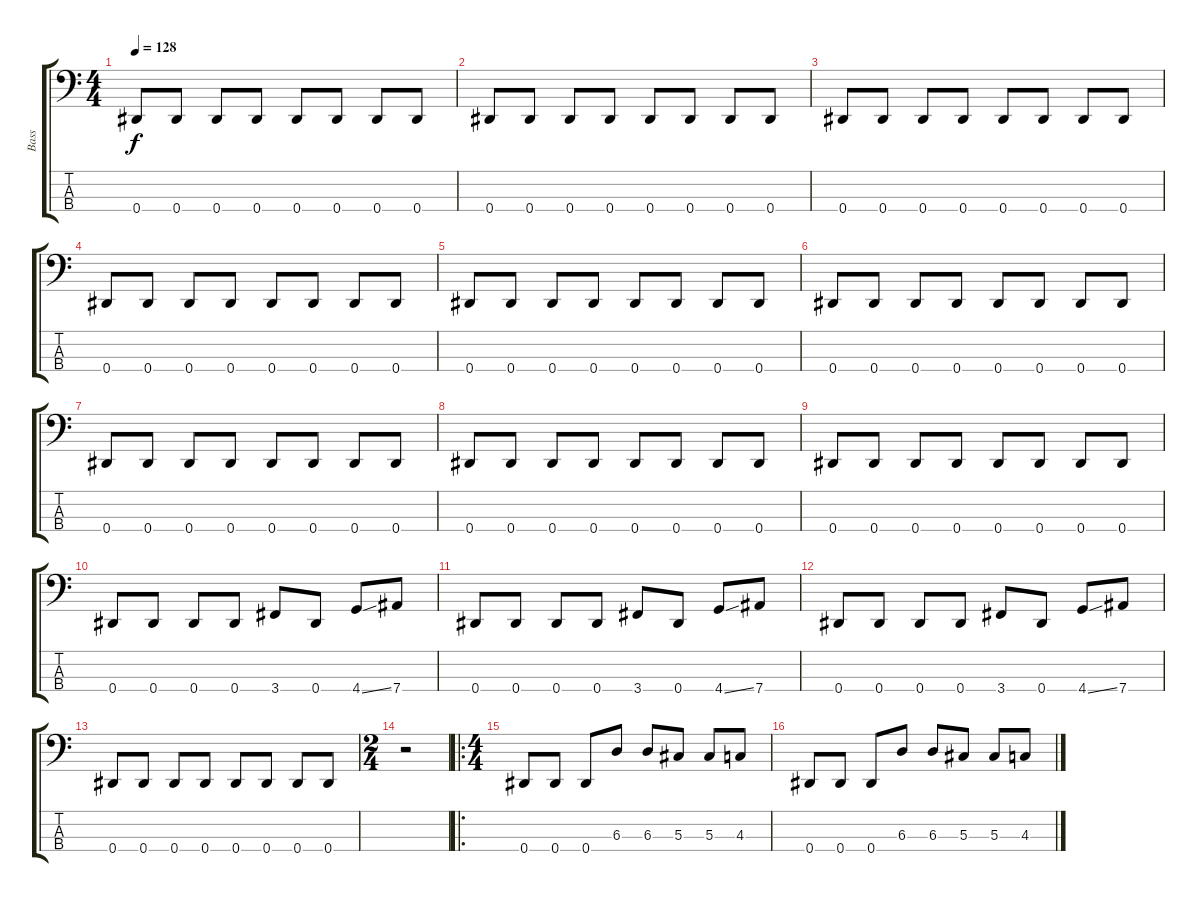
\track ("Bass" "Bass") {instrument electricbasspick}
\staff {score tabs}
\tuning (Gb2 Db2 Ab1 Eb1) {hide}
\ts (4 4)
\tempo 128
\clef f4
\ks c
0.4.8{dy f instrument electricbasspick} 0.4.8 0.4.8 0.4.8 0.4.8 0.4.8 0.4.8 0.4.8 |
0.4.8 0.4.8 0.4.8 0.4.8 0.4.8 0.4.8 0.4.8 0.4.8 |
0.4.8 0.4.8 0.4.8 0.4.8 0.4.8 0.4.8 0.4.8 0.4.8 |
0.4.8 0.4.8 0.4.8 0.4.8 0.4.8 0.4.8 0.4.8 0.4.8 |
0.4.8 0.4.8 0.4.8 0.4.8 0.4.8 0.4.8 0.4.8 0.4.8 |
0.4.8 0.4.8 0.4.8 0.4.8 0.4.8 0.4.8 0.4.8 0.4.8 |
0.4.8 0.4.8 0.4.8 0.4.8 0.4.8 0.4.8 0.4.8 0.4.8 |
0.4.8 0.4.8 0.4.8 0.4.8 0.4.8 0.4.8 0.4.8 0.4.8 |
0.4.8 0.4.8 0.4.8 0.4.8 0.4.8 0.4.8 0.4.8 0.4.8 |
0.4.8 0.4.8 0.4.8 0.4.8 3.4.8 0.4.8 4.4{ss}.8 7.4.8 |
0.4.8 0.4.8 0.4.8 0.4.8 3.4.8 0.4.8 4.4{ss}.8 7.4.8 |
0.4.8 0.4.8 0.4.8 0.4.8 3.4.8 0.4.8 4.4{ss}.8 7.4.8 |
0.4.8 0.4.8 0.4.8 0.4.8 0.4.8 0.4.8 0.4.8 0.4.8 |
\ts (2 4)
r.2 |
\ro
\ts (4 4)
0.4.8 0.4.8 0.4.8 6.3.8 6.3.8 5.3.8 5.3.8 4.3.8 |
0.4.8 0.4.8 0.4.8 6.3.8 6.3.8 5.3.8 5.3.8 4.3.8
